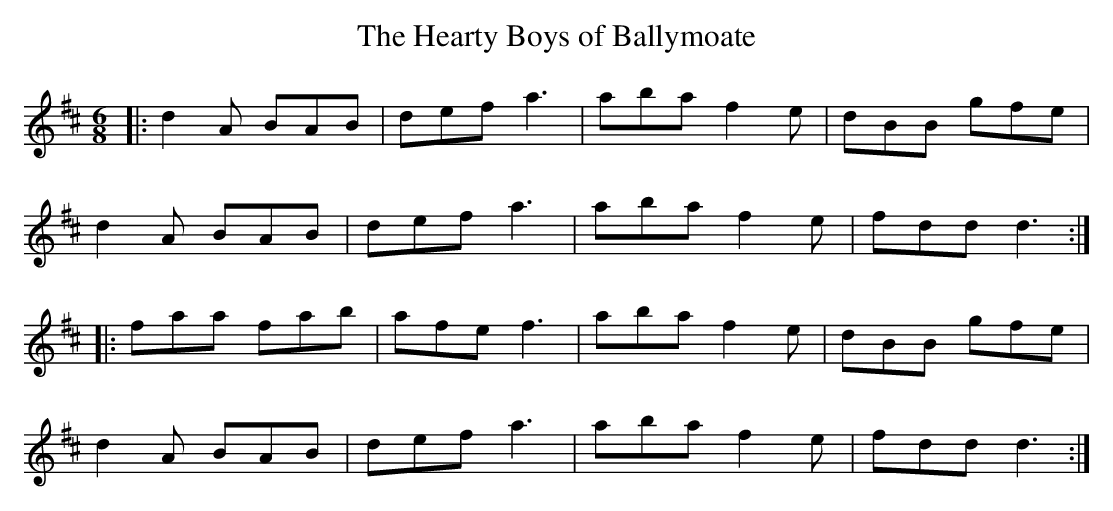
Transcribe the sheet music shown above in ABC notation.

X:1
T:Hearty Boys of Ballymoate, The
M:6/8
K:D
|: d2A BAB | def a3 | aba f2e | dBB gfe |
d2A BAB | def a3 | aba f2e | fdd d3 :|
|: faa fab | afe f3|aba f2e | dBB gfe |
d2A BAB|def a3 | aba f2e | fdd d3 :|
